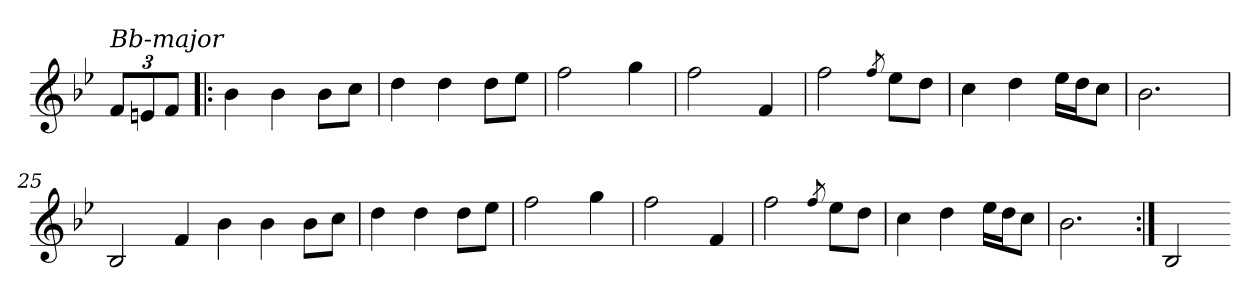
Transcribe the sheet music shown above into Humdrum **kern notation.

**kern
*part1
*staff1
*clefG2
*k[b-e-]
*B-:
=
!LO:TX:a:i:t=Bb-major
12fL
12en
12fJ
=18!|:
4b-
4b-
8b-L
8ccJ
=19
4dd
4dd
8ddL
8ee-J
=20
2ff
4gg
=21
2ff
4f
=22
2ff
8qff/
8ee-L
8ddJ
=23
4cc
4dd
16ee-LL
16ddJ
8ccJ
=24
2.b-
=25
2B-
4f
4b-
4b-
8b-L
8ccJ
=19
4dd
4dd
8ddL
8ee-J
=20
2ff
4gg
=21
2ff
4f
=22
2ff
8qff/
8ee-L
8ddJ
=23
4cc
4dd
16ee-LL
16ddJ
8ccJ
=24
2.b-
=26:|!
2B-
=-
*-
